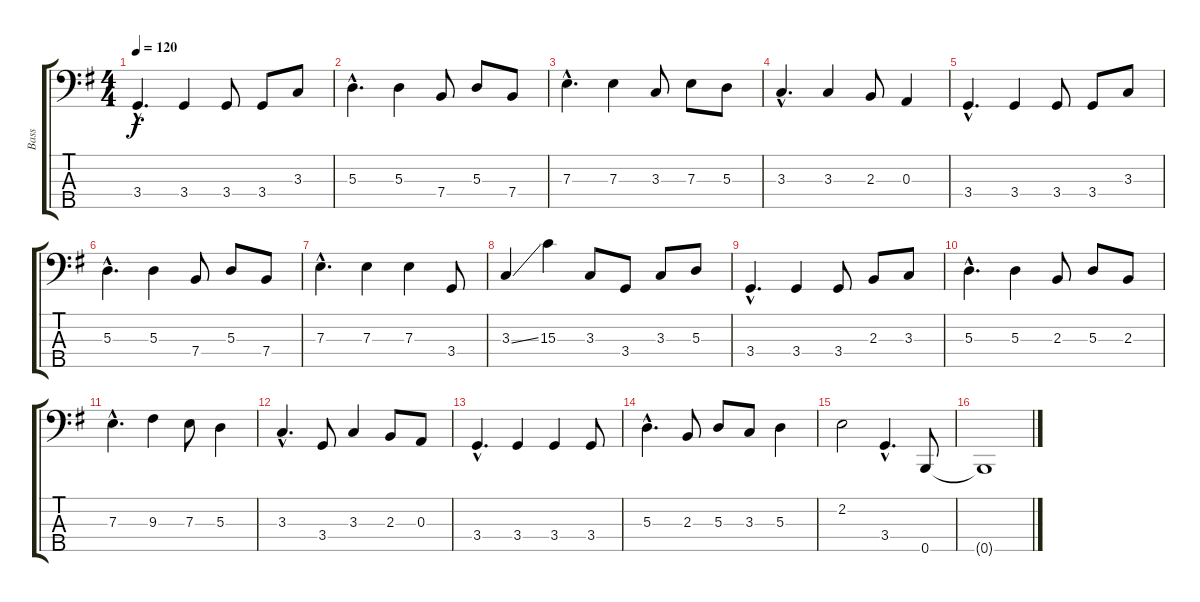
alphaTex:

\track ("Bass" "Bass") {instrument electricbassfinger}
\staff {score tabs}
\tuning (G2 D2 A1 E1 B0) {hide}
\ts (4 4)
\tempo 120
\clef f4
\ks g
3.4{hac}.4{d dy f} 3.4.4 3.4.8 3.4.8 3.3.8 |
5.3{hac}.4{d} 5.3.4 7.4.8 5.3.8 7.4.8 |
7.3{hac}.4{d} 7.3.4 3.3.8 7.3.8 5.3.8 |
3.3{hac}.4{d} 3.3.4 2.3.8 0.3.4 |
3.4{hac}.4{d} 3.4.4 3.4.8 3.4.8 3.3.8 |
5.3{hac}.4{d} 5.3.4 7.4.8 5.3.8 7.4.8 |
7.3{hac}.4{d} 7.3.4 7.3.4 3.4.8 |
3.3{ss}.4 15.3.4 3.3.8 3.4.8 3.3.8 5.3.8 |
3.4{hac}.4{d} 3.4.4 3.4.8 2.3.8 3.3.8 |
5.3{hac}.4{d} 5.3.4 2.3.8 5.3.8 2.3.8 |
7.3{hac}.4{d} 9.3.4 7.3.8 5.3.4 |
3.3{hac}.4{d} 3.4.8 3.3.4 2.3.8 0.3.8 |
3.4{hac}.4{d} 3.4.4 3.4.4 3.4.8 |
5.3{hac}.4{d} 2.3.8 5.3.8 3.3.8 5.3.4 |
2.2.2 3.4{hac}.4{d} 0.5.8 |
0.5{t}.1
